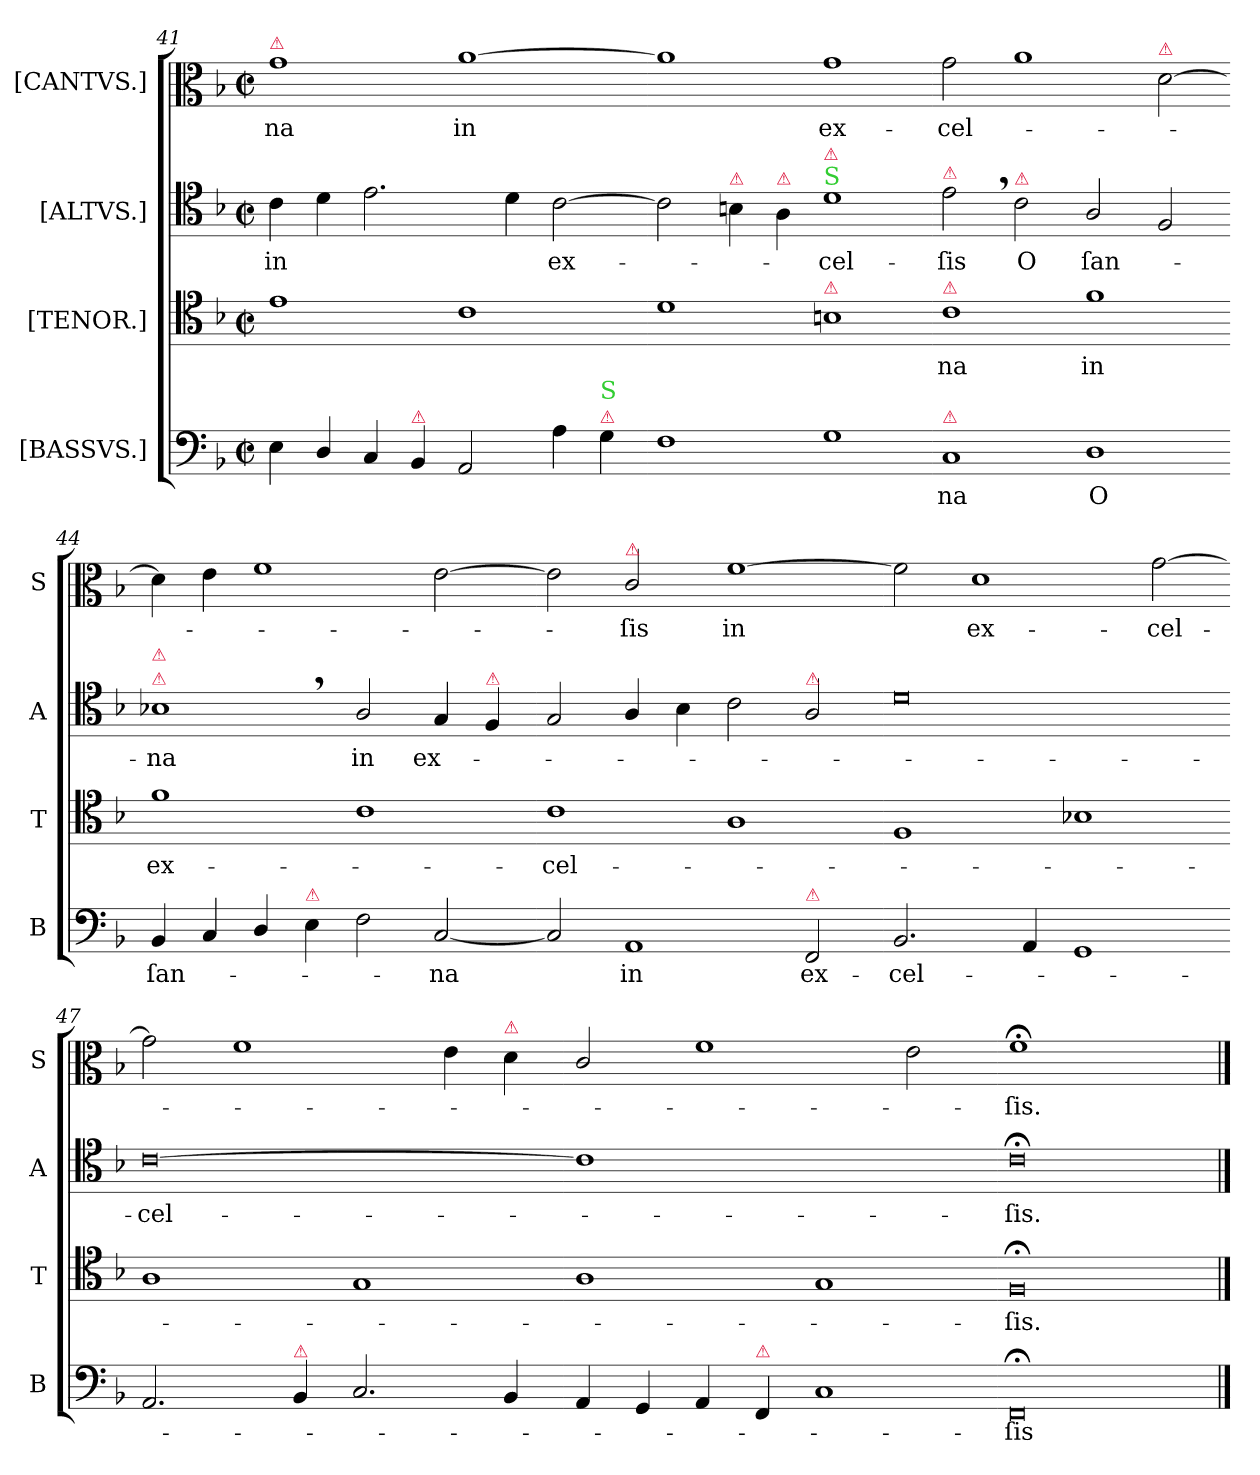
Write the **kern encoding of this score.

**kern	**text	**kern	**text	**kern	**text	**kern	**text
*part4	*part4	*part3	*part3	*part2	*part2	*part1	*part1
*staff4	*staff4	*staff3	*staff3	*staff2	*staff2	*staff1	*staff1
*I"[BASSVS.]	*	*I"[TENOR.]	*	*I"[ALTVS.]	*	*I"[CANTVS.]	*
*I'B	*	*I'T	*	*I'A	*	*I'S	*
*clefF4	*	*clefC4	*	*clefC4	*	*clefC3	*
*k[b-]	*	*k[b-]	*	*k[b-]	*	*k[b-]	*
*M2/1	*	*M2/1	*	*M2/1	*	*M2/1	*
*met(c|)	*	*met(c|)	*	*met(c|)	*	*met(c|)	*
=41	=41	=41	=41	=41	=41	=41	=41
!	!	!	!	!	!	!LO:TX:a:color=crimson:t=⚠	!
4E\	.	1e	.	4c\	in	1g	-na
4D/	.	.	.	4d\	.	.	.
4C/	.	.	.	2.e\	.	.	.
!LO:TX:a:color=crimson:t=⚠	!	!	!	!	!	!	!
4BB-/	.	.	.	.	.	.	.
2AA/	.	1c	.	.	.	[1a	in
.	.	.	.	4d\	.	.	.
4A\	.	.	.	[2c\	ex-	.	.
!LO:TX:a:color=crimson:t=⚠	!	!	!	!	!	!	!
!LO:TX:a:color=limegreen:t=S	!	!	!	!	!	!	!
4G\	.	.	.	.	.	.	.
=42-	=42-	=42-	=42-	=42-	=42-	=42-	=42-
1F	.	1d	.	2c\]	.	1a]	.
!	!	!	!	!LO:TX:a:color=crimson:t=⚠	!	!	!
.	.	.	.	4Bn\	.	.	.
!	!	!	!	!LO:TX:a:color=crimson:t=⚠	!	!	!
.	.	.	.	4A\	.	.	.
!	!	!	!	!LO:TX:a:color=limegreen:t=S	!	!	!
!	!	!	!	!LO:TX:a:color=crimson:t=⚠	!	!	!
!	!	!LO:TX:a:color=crimson:t=⚠	!	!	!	!	!
1G	.	1Bn	.	1d	-cel-	1g	ex-
=43-	=43-	=43-	=43-	=43-	=43-	=43-	=43-
!	!	!	!	!LO:TX:a:color=crimson:t=⚠	!	!	!
!	!	!LO:TX:a:color=crimson:t=⚠	!	!	!	!	!
!LO:TX:a:color=crimson:t=⚠	!	!	!	!	!	!	!
1C	-na	1c	-na	2e,\	-ſis	2g\	-cel-
!	!	!	!	!LO:TX:a:color=crimson:t=⚠	!	!	!
.	.	.	.	2c\	O	1a	.
1D	O	1f	in	2A/	ſan-	.	.
!	!	!	!	!	!	!LO:TX:a:color=crimson:t=⚠	!
.	.	.	.	2F/	.	[2d\	.
=44-	=44-	=44-	=44-	=44-	=44-	=44-	=44-
!	!	!	!	!LO:TX:a:color=crimson:t=⚠	!	!	!
!	!	!	!	!LO:TX:a:color=crimson:t=⚠	!	!	!
4BB-/	ſan-	1f	ex-	1B-X,	-na	4d\]	.
4C/	.	.	.	.	.	4e\	.
4D/	.	.	.	.	.	1f	.
!LO:TX:a:color=crimson:t=⚠	!	!	!	!	!	!	!
4E\	.	.	.	.	.	.	.
2F\	.	1c	.	2A/	in	.	.
[2C/	-na	.	.	4G/	ex-	[2e\	.
!	!	!	!	!LO:TX:a:color=crimson:t=⚠	!	!	!
.	.	.	.	4F/	.	.	.
=45-	=45-	=45-	=45-	=45-	=45-	=45-	=45-
2C/]	.	1c	-cel-	2G/	.	2e\]	.
!	!	!	!	!	!	!LO:TX:a:color=crimson:t=⚠	!
1AA	in	.	.	4A/	.	2c/	-ſis
.	.	.	.	4B-\	.	.	.
.	.	1A	.	2c\	.	[1f	in
!	!	!	!	!LO:TX:a:color=crimson:t=⚠	!	!	!
!LO:TX:a:color=crimson:t=⚠	!	!	!	!	!	!	!
2FF/	ex-	.	.	2A/	.	.	.
=46-	=46-	=46-	=46-	=46-	=46-	=46-	=46-
2.BB-/	-cel-	1F	.	0d	.	2f]	.
.	.	.	.	.	.	1d	ex-
4AA/	.	.	.	.	.	.	.
1GG	.	1B-X	.	.	.	.	.
.	.	.	.	.	.	[2g\	cel-
=47-	=47-	=47-	=47-	=47-	=47-	=47-	=47-
2.AA/	.	1A	.	[0c	-cel-	2g\]	.
.	.	.	.	.	.	1f	.
!LO:TX:a:color=crimson:t=⚠	!	!	!	!	!	!	!
4BB-/	.	.	.	.	.	.	.
2.C/	.	1G	.	.	.	.	.
.	.	.	.	.	.	4e\	.
!	!	!	!	!	!	!LO:TX:a:color=crimson:t=⚠	!
4BB-/	.	.	.	.	.	4d\	.
=48-	=48-	=48-	=48-	=48-	=48-	=48-	=48-
4AA/	.	1A	.	1c]	.	2c/	.
4GG/	.	.	.	.	.	.	.
4AA/	.	.	.	.	.	1f	.
!LO:TX:a:color=crimson:t=⚠	!	!	!	!	!	!	!
4FF/	.	.	.	.	.	.	.
1C	.	1G	.	1ryy	.	.	.
.	.	.	.	.	.	2e\	.
=49-	=49-	=49-	=49-	=49-	=49-	=49-	=49-
!	!	!	!	!	!	!LO:N:vis=1	!
0FF;<;	-ſis	0F;<	-ſis.	0c;	-ſis.	0f;<	-ſis.
==	==	==	==	==	==	==	==
*-	*-	*-	*-	*-	*-	*-	*-
